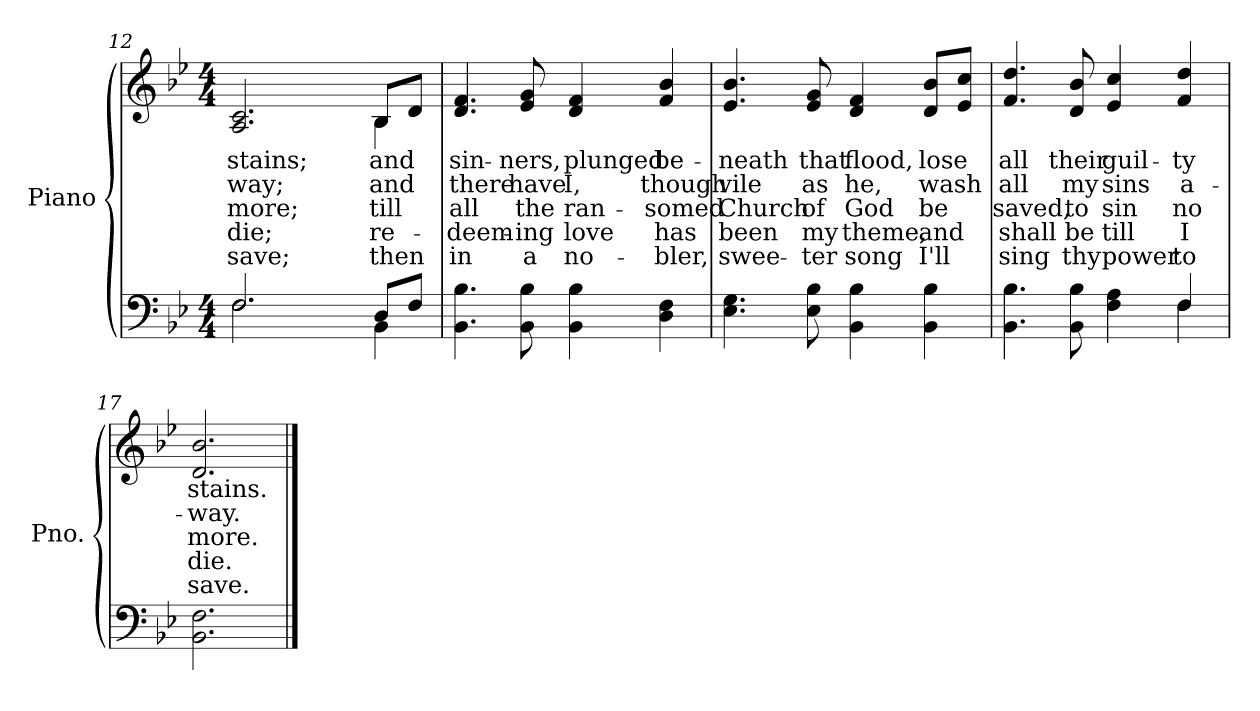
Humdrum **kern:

**kern	**kern	**text	**text	**text	**text	**text
*part2	*part1	*part1	*part1	*part1	*part1	*part1
*staff2	*staff1	*staff1	*staff1	*staff1	*staff1	*staff1
*I"Piano	*I"Piano	*	*	*	*	*
*I'Pno.	*I'Pno.	*	*	*	*	*
*clefF4	*clefG2	*	*	*	*	*
*k[b-e-]	*k[b-e-]	*	*	*	*	*
*B-:	*B-:	*	*	*	*	*
*M4/4	*M4/4	*	*	*	*	*
=12	=12	=12	=12	=12	=12	=12
*^	*	*	*	*	*	*
!	!	!	!LO:LY:b:color=#000000	!LO:LY:b:color=#000000	!LO:LY:b:color=#000000	!LO:LY:b:color=#000000	!LO:LY:b:color=#000000
*	*	*^	*	*	*	*	*
2.Fi/	2.Fi\	2.Ai/ 2.ci	2ryy	stains;	-way;	more;	die;	save;
.	.	.	4ryy	.	.	.	.	.
!!LO:LB:g=z	!!
=13-	=13-	=13-	=13-	=13-	=13-	=13-	=13-	=13-
!	!	!	!	!LO:LY:b:color=#000000	!LO:LY:b:color=#000000	!LO:LY:b:color=#000000	!LO:LY:b:color=#000000	!LO:LY:b:color=#000000
8Di/L	4BB-i\	8B-i/L	4B-i\	and	and	till	re-	-then
8Fi/J	.	8di/J	.	.	.	.	.	.
*v	*v	*	*	*	*	*	*	*
*	*v	*v	*	*	*	*	*
=14	=14	=14	=14	=14	=14	=14
!	!	!LO:LY:b:color=#000000	!LO:LY:b:color=#000000	!LO:LY:b:color=#000000	!LO:LY:b:color=#000000	!LO:LY:b:color=#000000
4.BB-i\ 4.B-i	4.di/ 4.fi	sin-	there	all	deem-	-in
!	!	!LO:LY:b:color=#000000	!LO:LY:b:color=#000000	!LO:LY:b:color=#000000	!LO:LY:b:color=#000000	!LO:LY:b:color=#000000
8BB-i\ 8B-i	8e-i/ 8gi	-ners,	have	the	ing	a
!	!	!LO:LY:b:color=#000000	!LO:LY:b:color=#000000	!LO:LY:b:color=#000000	!LO:LY:b:color=#000000	!LO:LY:b:color=#000000
4BB-i\ 4B-i	4di/ 4fi	plunged	I,	ran-	-love	no-
!	!	!LO:LY:b:color=#000000	!LO:LY:b:color=#000000	!LO:LY:b:color=#000000	!LO:LY:b:color=#000000	!LO:LY:b:color=#000000
4Di\ 4Fi	4fi/ 4b-i	be-	though	-somed	has	bler,
=15	=15	=15	=15	=15	=15	=15
!	!	!LO:LY:b:color=#000000	!LO:LY:b:color=#000000	!LO:LY:b:color=#000000	!LO:LY:b:color=#000000	!LO:LY:b:color=#000000
4.E-i\ 4.Gi	4.e-i/ 4.b-i	-neath	vile	Church	been	swee-
!	!	!LO:LY:b:color=#000000	!LO:LY:b:color=#000000	!LO:LY:b:color=#000000	!LO:LY:b:color=#000000	!LO:LY:b:color=#000000
8E-i\ 8B-i	8e-i/ 8gi	that	as	-of	my	ter
!	!	!LO:LY:b:color=#000000	!LO:LY:b:color=#000000	!LO:LY:b:color=#000000	!LO:LY:b:color=#000000	!LO:LY:b:color=#000000
4BB-i\ 4B-i	4di/ 4fi	flood,	he,	God	theme,	song
!	!	!LO:LY:b:color=#000000	!LO:LY:b:color=#000000	!LO:LY:b:color=#000000	!LO:LY:b:color=#000000	!LO:LY:b:color=#000000
4BB-i\ 4B-i	8di/ 8b-i/L	lose	wash	be	and	I'll
.	8e-i/ 8cci/J	.	.	.	.	.
=16	=16	=16	=16	=16	=16	=16
*^	*	*	*	*	*	*
!	!	!	!LO:LY:b:color=#000000	!LO:LY:b:color=#000000	!LO:LY:b:color=#000000	!LO:LY:b:color=#000000	!LO:LY:b:color=#000000
4.BB-i\ 4.B-i	2ryy	4.fi/ 4.ddi	all	all	saved,	shall	sing
!	!	!	!LO:LY:b:color=#000000	!LO:LY:b:color=#000000	!LO:LY:b:color=#000000	!LO:LY:b:color=#000000	!LO:LY:b:color=#000000
8BB-i\ 8B-i	.	8di/ 8b-i	their	my	to	be	thy
!	!	!	!LO:LY:b:color=#000000	!LO:LY:b:color=#000000	!LO:LY:b:color=#000000	!LO:LY:b:color=#000000	!LO:LY:b:color=#000000
4Fi\ 4Ai	4ryy	4e-i/ 4cci	guil-	sins	sin	till	power
!	!	!	!LO:LY:b:color=#000000	!LO:LY:b:color=#000000	!LO:LY:b:color=#000000	!LO:LY:b:color=#000000	!LO:LY:b:color=#000000
4Fi/	4Fi\	4fi/ 4ddi	-ty	a-	no	I	to
*v	*v	*	*	*	*	*	*
=17	=17	=17	=17	=17	=17	=17
*^	*	*	*	*	*	*
!	!	!	!LO:LY:b:color=#000000	!LO:LY:b:color=#000000	!LO:LY:b:color=#000000	!LO:LY:b:color=#000000	!LO:LY:b:color=#000000
*v	*v	*	*	*	*	*	*
2.BB-i\ 2.Fi	2.di/ 2.b-i	stains.	-way.	more.	die.	save.
==	==	==	==	==	==	==
*-	*-	*-	*-	*-	*-	*-
